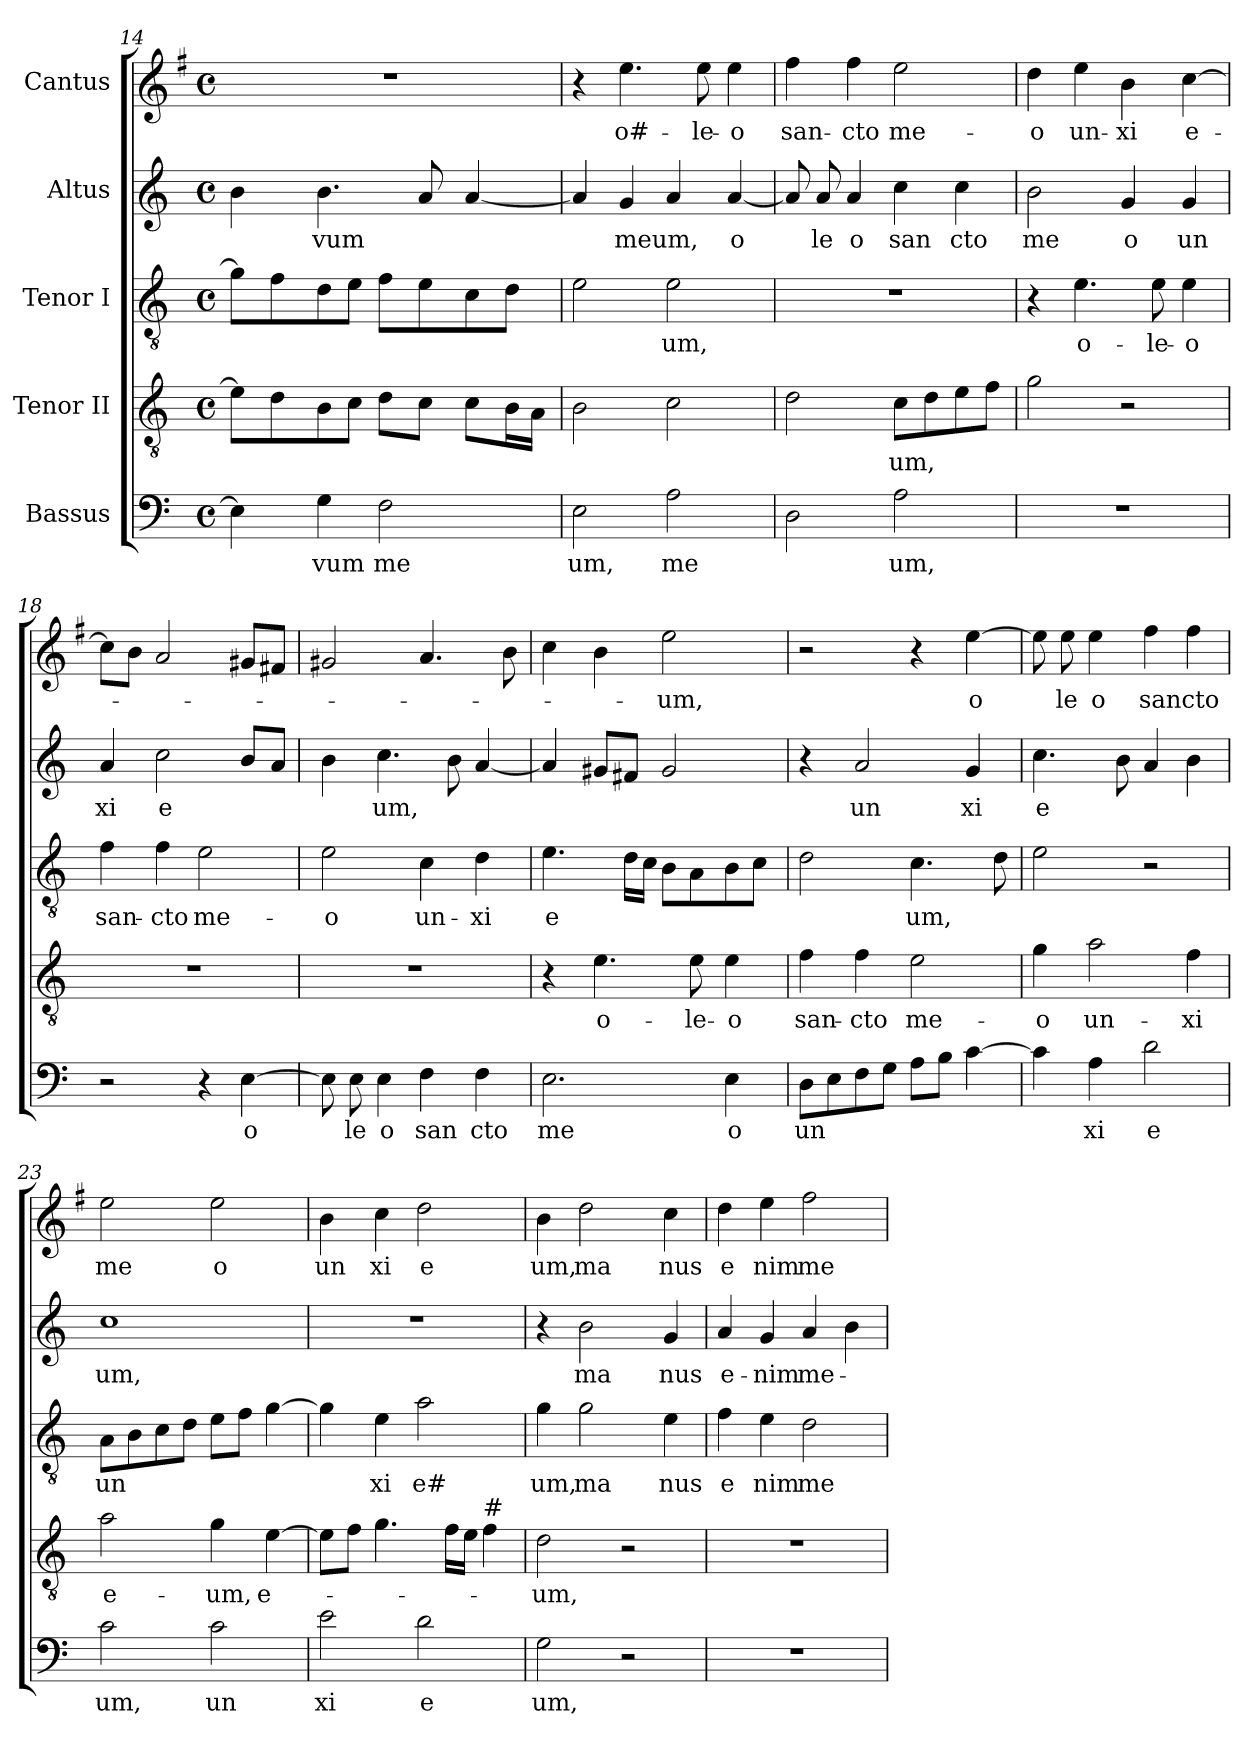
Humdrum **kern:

**kern	**text	**kern	**text	**kern	**text	**kern	**text	**kern	**text
*part5	*part5	*part4	*part4	*part3	*part3	*part2	*part2	*part1	*part1
*staff5	*staff5	*staff4	*staff4	*staff3	*staff3	*staff2	*staff2	*staff1	*staff1
*I"Bassus	*	*I"Tenor II	*	*I"Tenor I	*	*I"Altus	*	*I"Cantus	*
!!LO:LB:g=z
*clefF4	*	*clefGv2	*	*clefGv2	*	*clefG2	*	*clefG2	*
*	*	*	*	*	*	*	*	*ITrd-3c-5	*
*	*	*	*	*	*	*	*	*k[]	*
*	*	*	*	*	*	*	*	*C:	*
*M4/4	*	*M4/4	*	*M4/4	*	*M4/4	*	*M4/4	*
*met(c)	*	*met(c)	*	*met(c)	*	*met(c)	*	*met(c)	*
=14	=14	=14	=14	=14	=14	=14	=14	=14	=14
*	*	*^	*	*^	*	*^	*	*	*
4E\]	.	8e\L]	8..ryy	.	8g\L]	8ryy	.	4b\	32.ryy	.	1r	.
.	.	.	.	.	.	.	.	.	2ryy	.	.	.
.	.	8d\	.	.	8f\	32.ryy	.	.	.	.	.	.
.	.	.	.	.	.	2ryy	.	.	.	.	.	.
.	.	.	2ryy	.	.	.	.	.	.	.	.	.
!	!LO:LY:b:cj	!	!	!	!	!	!	!	!	!LO:LY:b	!	!
4G\	-vum	8B\	.	.	8d\	.	.	4.b\	.	-vum	.	.
.	.	8c\J	.	.	8e\J	.	.	.	.	.	.	.
!	!LO:LY:b:cj	!	!	!	!	!	!	!	!	!	!	!
2F\	me	8d\L	.	.	8f\L	.	.	.	.	.	.	.
.	.	.	.	.	.	.	.	.	4ryy	.	.	.
.	.	8c\J	.	.	8e\	.	.	8a/	.	.	.	.
.	.	.	.	.	.	4ryy	.	.	.	.	.	.
.	.	.	4ryy	.	.	.	.	.	.	.	.	.
.	.	8c\L	.	.	8c\	.	.	[<4a/	.	.	.	.
.	.	.	.	.	.	.	.	.	8ryy	.	.	.
.	.	16B\	.	.	8d\J	.	.	.	.	.	.	.
.	.	.	.	.	.	16ryy	.	.	16ryy	.	.	.
.	.	16A\J	.	.	.	.	.	.	.	.	.	.
.	.	.	32ryy	.	.	.	.	.	.	.	.	.
.	.	.	.	.	.	64ryy	.	.	64ryy	.	.	.
=15	=15	=15	=15	=15	=15	=15	=15	=15	=15	=15	=15	=15
!	!LO:LY:b:cj	!	!	!	!	!	!	!	!	!	!	!
*	*	*v	*v	*	*	*	*	*v	*v	*	*	*
*	*	*	*	*v	*v	*	*	*	*	*
2E\	um,	2B\	.	2e\	.	4a/]	.	4r	.
!	!	!	!	!	!	!	!LO:LY:b	!	!LO:LY:b:cj
.	.	.	.	.	.	4g/	meum,	4.aa\	o#-
!	!LO:LY:b	!	!	!	!LO:LY:b:cj	!	!	!	!
2A\	me	2c\	.	2e\	um,	4a/	.	.	.
!	!	!	!	!	!	!	!	!	!LO:LY:b:cj
.	.	.	.	.	.	.	.	8aa\	-le-
!	!	!	!	!	!	!	!LO:LY:b:cj	!	!LO:LY:b:cj
.	.	.	.	.	.	[<4a/	o	4aa\	-o
=16	=16	=16	=16	=16	=16	=16	=16	=16	=16
!	!	!	!	!	!	!	!	!	!LO:LY:b:cj
2D\	.	2d\	.	1r	.	8a/]	.	4bb\	san-
!	!	!	!	!	!	!	!LO:LY:b:cj	!	!
.	.	.	.	.	.	8a/	le	.	.
!	!	!	!	!	!	!	!LO:LY:b:cj	!	!LO:LY:b:cj
.	.	.	.	.	.	4a/	o	4bb\	-cto
!	!LO:LY:b:cj	!	!LO:LY:b	!	!	!	!LO:LY:b:cj	!	!LO:LY:b:cj
2A\	um,	8c\L	um,	.	.	4cc\	san	2aa\	me-
.	.	8d\	.	.	.	.	.	.	.
!	!	!	!	!	!	!	!LO:LY:b:cj	!	!
.	.	8e\	.	.	.	4cc\	cto	.	.
.	.	8f\J	.	.	.	.	.	.	.
=17	=17	=17	=17	=17	=17	=17	=17	=17	=17
!	!	!	!	!	!	!	!LO:LY:b:cj	!	!LO:LY:b:cj
1r	.	2g\	.	4r	.	2b\	me	4gg\	-o
!	!	!	!	!	!LO:LY:b:cj	!	!	!	!LO:LY:b:cj
.	.	.	.	4.e\	o-	.	.	4aa\	un-
!	!	!	!	!	!	!	!LO:LY:b:cj	!	!LO:LY:b:cj
.	.	2r	.	.	.	4g/	o	4ee\	-xi
!	!	!	!	!	!LO:LY:b:cj	!	!	!	!
.	.	.	.	8e\	-le-	.	.	.	.
!	!	!	!	!	!LO:LY:b:cj	!	!LO:LY:b:cj	!	!LO:LY:b:cj
.	.	.	.	4e\	-o	4g/	un	[>4ff\	e-
=18	=18	=18	=18	=18	=18	=18	=18	=18	=18
!	!	!	!	!	!LO:LY:b:cj	!	!LO:LY:b:cj	!	!
2r	.	1r	.	4f\	san-	4a/	xi	8ff\L]	.
.	.	.	.	.	.	.	.	8ee\J	.
!	!	!	!	!	!LO:LY:b:cj	!	!LO:LY:b:cj	!	!
.	.	.	.	4f\	-cto	2cc\	e	2dd/	.
!	!	!	!	!	!LO:LY:b:cj	!	!	!	!
4r	.	.	.	2e\	me-	.	.	.	.
!	!LO:LY:b:cj	!	!	!	!	!	!	!	!
[>4E\	o	.	.	.	.	8b/L	.	8cc#X/L	.
.	.	.	.	.	.	8a/J	.	8bn/J	.
=19	=19	=19	=19	=19	=19	=19	=19	=19	=19
!	!	!	!	!	!LO:LY:b:cj	!	!	!	!
8E\]	.	1r	.	2e\	-o	4b\	.	2cc#X/	.
!	!LO:LY:b:cj	!	!	!	!	!	!	!	!
8E\	le	.	.	.	.	.	.	.	.
!	!LO:LY:b:cj	!	!	!	!	!	!LO:LY:b	!	!
4E\	o	.	.	.	.	4.cc\	um,	.	.
!	!LO:LY:b:cj	!	!	!	!LO:LY:b:cj	!	!	!	!
4F\	san	.	.	4c\	un-	.	.	4.dd/	.
.	.	.	.	.	.	8b\	.	.	.
!	!LO:LY:b:cj	!	!	!	!LO:LY:b:cj	!	!	!	!
4F\	cto	.	.	4d\	-xi	[>4a/	.	.	.
.	.	.	.	.	.	.	.	8ee\	.
!!LO:PB:g=z
=20	=20	=20	=20	=20	=20	=20	=20	=20	=20
!	!LO:LY:b:cj	!	!	!	!LO:LY:b:cj	!	!	!	!
*	*	*	*	*	*	*	*	*^	*
2.E\	me	4r	.	4.e\	e	4a/]	.	4ff\	8..ryy	.
.	.	.	.	.	.	.	.	.	2ryy	.
!	!	!	!LO:LY:b:cj	!	!	!	!	!	!	!
.	.	4.e\	o-	.	.	8g#X/L	.	4ee\	.	.
.	.	.	.	16d\L	.	8f#X/J	.	.	.	.
.	.	.	.	16c\J	.	.	.	.	.	.
!	!	!	!	!	!	!	!	!	!	!LO:LY:b:cj
.	.	.	.	8B\L	.	2g#/	.	2aa\	.	-um,
!	!	!	!LO:LY:b:cj	!	!	!	!	!	!	!
.	.	8e\	-le-	8A\	.	.	.	.	.	.
.	.	.	.	.	.	.	.	.	4ryy	.
!	!LO:LY:b:cj	!	!LO:LY:b:cj	!	!	!	!	!	!	!
4E\	o	4e\	-o	8B\	.	.	.	.	.	.
.	.	.	.	8c\J	.	.	.	.	.	.
.	.	.	.	.	.	.	.	.	32ryy	.
=21	=21	=21	=21	=21	=21	=21	=21	=21	=21	=21
!	!LO:LY:b	!	!LO:LY:b:cj	!	!	!	!	!	!	!
*	*	*	*	*	*	*	*	*v	*v	*
8D\L	un	4f\	san-	2d\	.	4r	.	2r	.
8E\	.	.	.	.	.	.	.	.	.
!	!	!	!LO:LY:b:cj	!	!	!	!LO:LY:b:cj	!	!
8F\	.	4f\	-cto	.	.	2a/	un	.	.
8G\J	.	.	.	.	.	.	.	.	.
!	!	!	!LO:LY:b:cj	!	!LO:LY:b	!	!	!	!
8A\L	.	2e\	me-	4.c\	um,	.	.	4r	.
8B\J	.	.	.	.	.	.	.	.	.
!	!	!	!	!	!	!	!LO:LY:b:cj	!	!LO:LY:b:cj
[>4c\	.	.	.	.	.	4g/	xi	[>4aa\	o
.	.	.	.	8d\	.	.	.	.	.
=22	=22	=22	=22	=22	=22	=22	=22	=22	=22
!	!	!	!LO:LY:b:cj	!	!	!	!LO:LY:b:cj	!	!
4c\]	.	4g\	-o	2e\	.	4.cc\	e	8aa\]	.
!	!	!	!	!	!	!	!	!	!LO:LY:b:cj
.	.	.	.	.	.	.	.	8aa\	le
!	!LO:LY:b:cj	!	!LO:LY:b:cj	!	!	!	!	!	!LO:LY:b:cj
4A\	xi	2a\	un-	.	.	.	.	4aa\	o
.	.	.	.	.	.	8b\	.	.	.
!	!LO:LY:b:cj	!	!	!	!	!	!	!	!LO:LY:b:cj
2d\	e	.	.	2r	.	4a/	.	4bb\	san
!	!	!	!LO:LY:b:cj	!	!	!	!	!	!LO:LY:b:cj
.	.	4f\	-xi	.	.	4b\	.	4bb\	cto
=23	=23	=23	=23	=23	=23	=23	=23	=23	=23
!	!LO:LY:b:cj	!	!LO:LY:b:cj	!	!LO:LY:b	!	!LO:LY:b:cj	!	!LO:LY:b:cj
2c\	um,	2a\	e-	8A\L	un	1cc	um,	2aa\	me
.	.	.	.	8B\	.	.	.	.	.
.	.	.	.	8c\	.	.	.	.	.
.	.	.	.	8d\J	.	.	.	.	.
!	!LO:LY:b:cj	!	!LO:LY:b:cj	!	!	!	!	!	!LO:LY:b:cj
2c\	un	4g\	-um,	8e\L	.	.	.	2aa\	o
.	.	.	.	8f\J	.	.	.	.	.
!	!	!	!LO:LY:b:cj	!	!	!	!	!	!
.	.	[>4e\	e-	[>4g\	.	.	.	.	.
=24	=24	=24	=24	=24	=24	=24	=24	=24	=24
!	!LO:LY:b:cj	!	!	!	!	!	!	!	!LO:LY:b:cj
2e\	xi	8e\L]	.	4g\]	.	1r	.	4ee\	un
.	.	8f\J	.	.	.	.	.	.	.
!	!	!	!	!	!LO:LY:b:cj	!	!	!	!LO:LY:b:cj
.	.	4.g\	.	4e\	xi	.	.	4ff\	xi
!	!LO:LY:b:cj	!	!	!	!LO:LY:b	!	!	!	!LO:LY:b:cj
2d\	e	.	.	2a\	e#	.	.	2gg\	e
.	.	16f\L	.	.	.	.	.	.	.
.	.	16e\J	.	.	.	.	.	.	.
!	!	!LO:TX:a:t=#	!	!	!	!	!	!	!
.	.	4f\	.	.	.	.	.	.	.
=25	=25	=25	=25	=25	=25	=25	=25	=25	=25
!	!LO:LY:b:cj	!	!LO:LY:b:cj	!	!LO:LY:b:cj	!	!	!	!LO:LY:b:cj
2G\	um,	2d\	-um,	4g\	um,	4r	.	4ee\	um,
!	!	!	!	!	!LO:LY:b:cj	!	!LO:LY:b:cj	!	!LO:LY:b:cj
.	.	.	.	2g\	ma	2b\	ma	2gg\	ma
2r	.	2r	.	.	.	.	.	.	.
!	!	!	!	!	!LO:LY:b:cj	!	!LO:LY:b:cj	!	!LO:LY:b:cj
.	.	.	.	4e\	nus	4g/	nus	4ff\	nus
!!LO:LB:g=z
=26	=26	=26	=26	=26	=26	=26	=26	=26	=26
!	!	!	!	!	!LO:LY:b:cj	!	!LO:LY:b:cj	!	!LO:LY:b:cj
1r	.	1r	.	4f\	e	4a/	e-	4gg\	e
!	!	!	!	!	!LO:LY:b:cj	!	!LO:LY:b:cj	!	!LO:LY:b:cj
.	.	.	.	4e\	nim	4g/	-nim	4aa\	nim
!	!	!	!	!	!LO:LY:b:cj	!	!LO:LY:b	!	!LO:LY:b:cj
.	.	.	.	2d\	me	4a/	me-	2bb\	me
.	.	.	.	.	.	4b\	.	.	.
=	=	=	=	=	=	=	=	=	=
*-	*-	*-	*-	*-	*-	*-	*-	*-	*-
